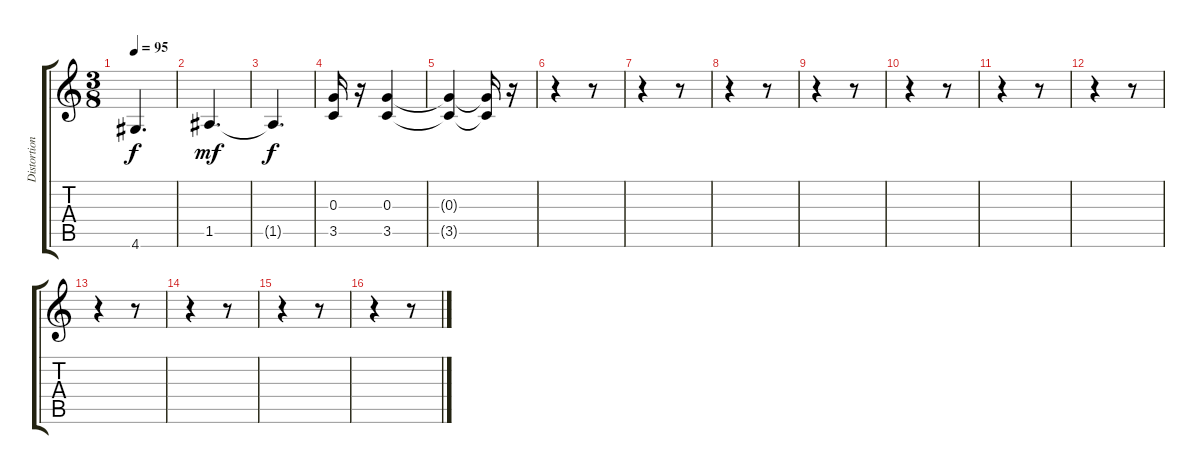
\track ("Distortion Gt" "Distortion") {instrument distortionguitar}
\staff {score tabs}
\tuning (E4 B3 G3 D3 A2 E2) {hide}
\ts (3 8)
\tempo 95
\clef g2
\ks c
4.6{t}.4{d dy f} |
1.5.4{d dy mf} |
1.5{t}.4{d dy f} |
(0.3 3.5).16 r.16 (0.3 3.5).4 |
(0.3{t} 3.5{t}).4 (0.3{t} 3.5{t}).16 r.16 |
r.4 r.8 |
r.4 r.8 |
r.4 r.8 |
r.4 r.8 |
r.4 r.8 |
r.4 r.8 |
r.4 r.8 |
r.4 r.8 |
r.4 r.8 |
r.4 r.8 |
r.4 r.8
